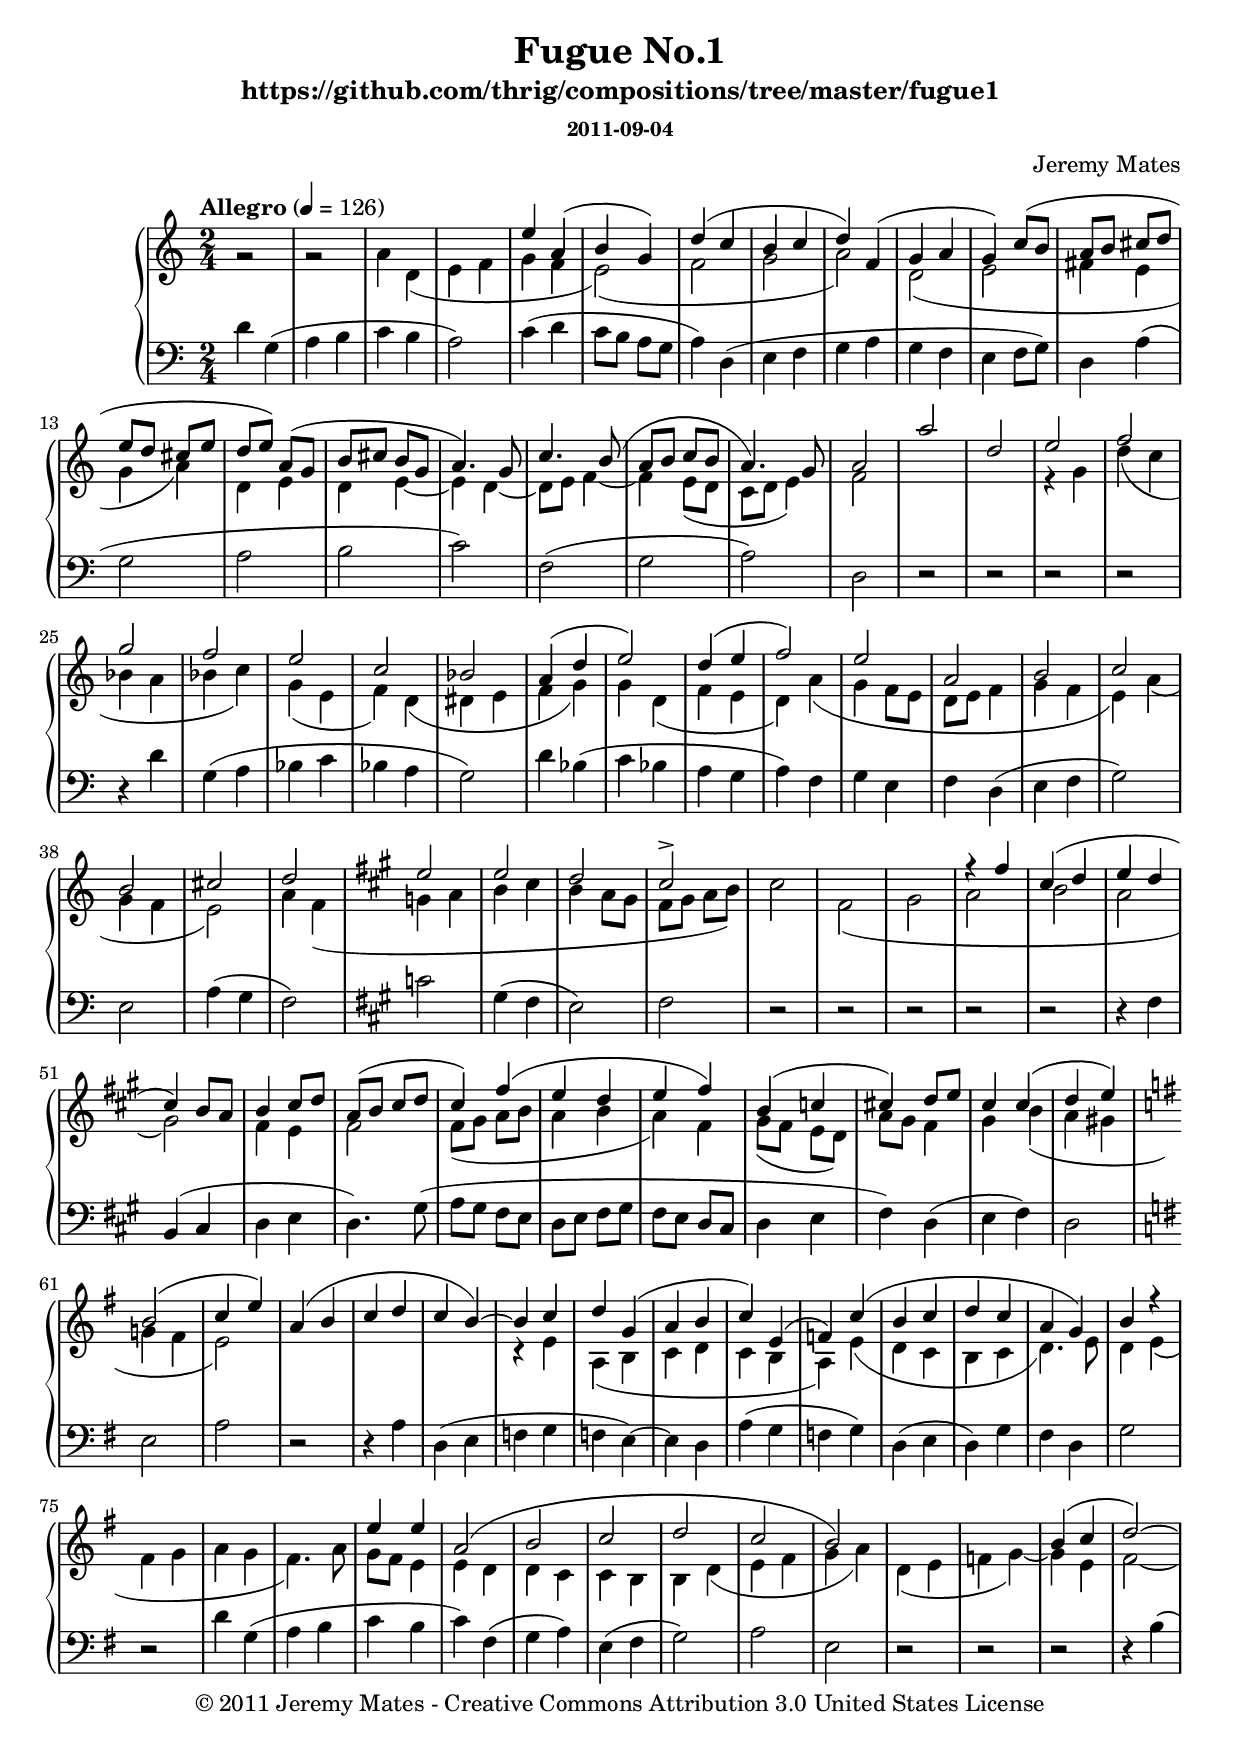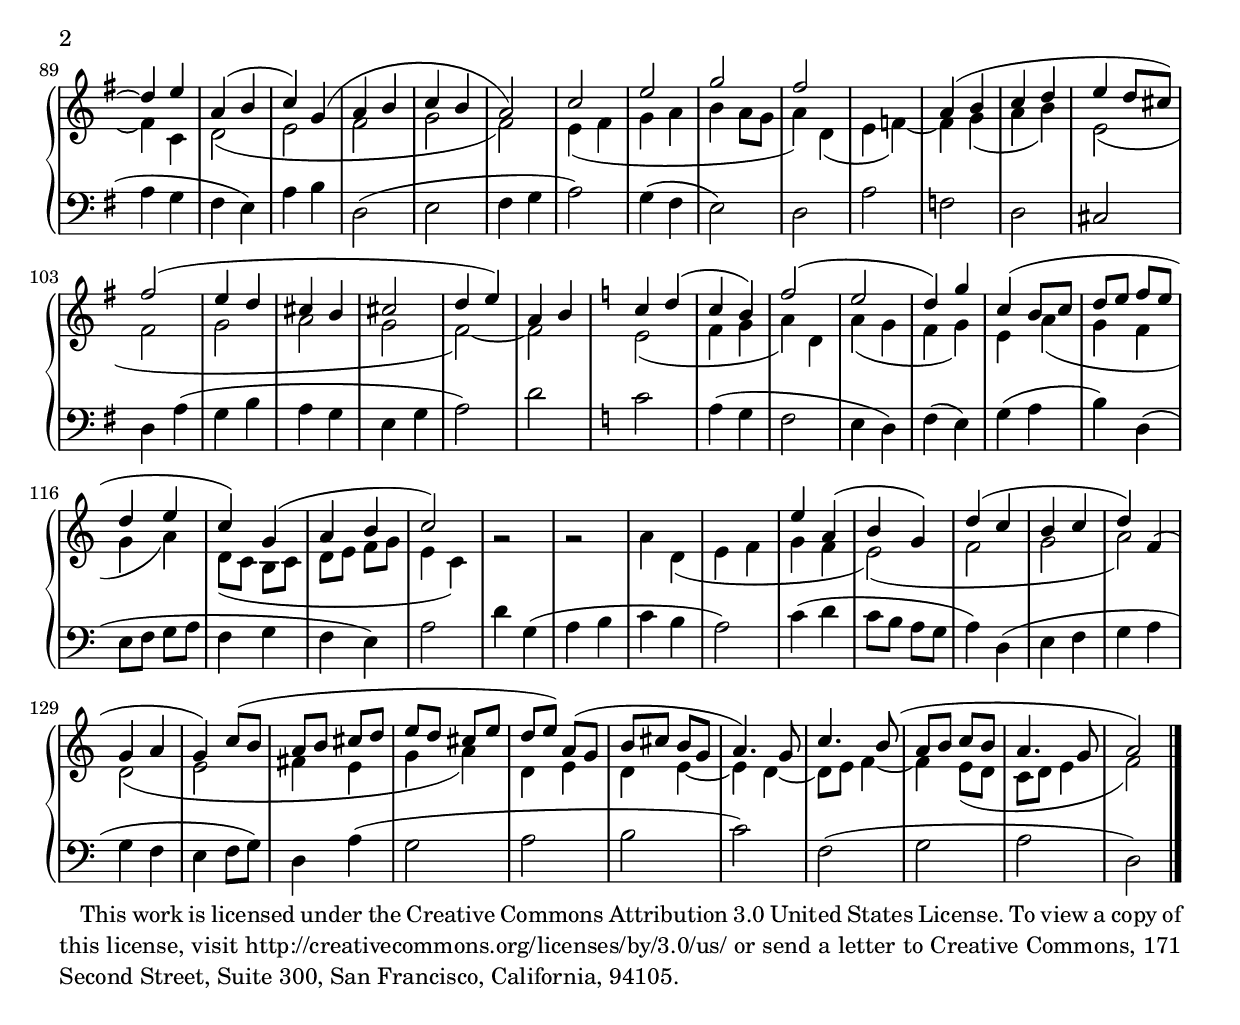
% LilyPond engraving system - http://www.lilypond.org/
%
% Fugue based on material from my invention no.1 plus study of
%
% http://www.amazon.com/Study-Fugue-Alfred-Mann/dp/0486254399
%
% and some time spent doing Counterpointer exercises:
%
% http://www.ars-nova.com/cp/
%
% MIDI playback assumes "Campbells Harpsichord tuned" SoundFont being used.

\version "2.14.0"

% http://www.mail-archive.com/lilypond-user@gnu.org/msg38823.html
\include "articulate.ly"

#(define-markup-list-command (paragraph layout props args) (markup-list?)
 (interpret-markup-list layout props
   (make-justified-lines-markup-list (cons (make-hspace-markup 2) args))))

\header {
  title = "Fugue No.1"
  subtitle = "https://github.com/thrig/compositions/tree/master/fugue1"
  subsubtitle = "2011-09-04"
  composer = "Jeremy Mates"
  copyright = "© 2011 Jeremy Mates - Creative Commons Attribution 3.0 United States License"
}

firstBitUpper = {
<< { \relative d'' {
  s2 |
  s2 |
  s2 |
  s2 |

  e4 a,( |
  b4 g) |
  d'4( c |
  b4 c |

  d4) f,( |
  g4 a |
  g4) c8( b |
  a8 b cis d |

  e8 d cis e |
  d8 e) a,( g |
  b8 cis b g |
  a4.) g8 |

  c4. b8( |
  a8 b c b |
  a4.) g8 |
  a2 |

} } \\ { \relative d' {

  g2\rest |  % otherwise rest placed in wacky position
  g2\rest |
  a4 d,( |
  e4 f |

  g4 f |
  e2)( |
  f2 |
  g2 |

  a2) |
  d,2( |
  e2 |
  fis4 e |

  g4 a) |
  d,4 e |
  d4 e~ |
  e4 d~ |

  d8 e f4~ |
  f4 e8( d |
  c8 d e4) |
  f2 |
} } >>
}

firstBitLower = \relative d' {
  d4 g,( |
  a4 b |
  c4 b |
  a2) |

  c4( d |
  c8 b a g |
  a4) d,( |
  e4 f |

  g4 a |
  g4 f |
  e4 f8 g) |
  d4 a'( |

  g2 |
  a2 |
  b2 |
  c2) |

  f,2( |
  g2 |
  a2) |
  d,2 |
}

secondBitUpper = {
<< { \relative a'' {
  a2 |
  d,2 |
  e2 |
  f2 |

  g2 |
  f2 |
  e2 |
  c2 |

  bes2 |
  a4( d |
  e2) |
  d4( e |

  f2) |
  e2 |
  a,2 |
  b2 |

  c2 |
  b2 |
  cis2 |
  d2 |

} } \\ { \relative d' {

  s2 |
  s2 |
  r4 g |
  d'4( c |

  bes4 a |
  bes4 c) |
  g4( e |
  f4) d( |

  dis4 e |
  f4 g) |
  g4 d( |
  f4 e |

  d4) a'4( |
  g4 f8 e |
  d8 e f4 |
  g4 f |

  e4) a( |
  g4 f |
  e2) |
  a4 f( |
} } >>
}

secondBitLower = \relative d' {
  r2 |
  r2 |
  r2 |
  r2 |

  r4 d |
  g,4( a |
  bes4 c |
  bes4 a |

  g2) |
  d'4 bes( |
  c4 bes |
  a4 g |

  a4) f |
  g4 e |
  f4 d( |
  e4 f |

  g2) |
  e2 |
  a4( g |
  f2) |
}

thirdBitUpper = {
  \key fis \minor

<< { \relative d'' {
  e2 |
  e2 |
  d2 |
  cis2-> |

  s2 |
  s2 |
  s2 |
  fis4\rest fis |

  cis4( d |
  e4 d |
  cis4) b8 a |
  b4 cis8 d |

  a8( b cis d |
  cis4) fis( |
  e4 d |
  e4 fis) |

  b,4( c |
  cis!4) d8 e |
  cis4 cis( |
  d4 e) |

} } \\ { \relative d' {
  g4 a |
  b4 cis |
  b4 a8 gis |
  fis8 gis a b) |

  cis2 |
  fis,2( |
  gis2 |
  a2 |

  b2 |
  a2 |
  gis2) |
  fis4 e |

  fis2 |
  fis8( gis a b |
  a4 b |
  a4) fis |

  gis8( fis e d) |
  a'8 gis fis4 |
  gis4 b4( |
  a4 gis! |

} } >>
}

thirdBitLower = \relative d' {
  \key fis \minor

  c2 |
  gis4( fis |
  e2) |
  fis2 |

  r2 |
  r2 |
  r2 |
  r2 |

  r2 |
  r4 fis4 |
  b,4( cis |
  d4 e |

  d4.) gis8( |
  a8 gis fis e |
  d8 e fis gis |
  fis8 e d cis |

  d4 e |
  fis4) d( |
  e4 fis) |
  d2 |
}

fourthBitUpper = {
  \key e \minor

<< { \relative d'' {
  b2( |
  c4 e4) |
  a,4( b |
  c4 d |

  c4 b~) |
  b4 c |
  d4 g,4( |
  a4 b |

  c4) e,( |
  f4) c'( |
  b c |
  d c |

  a4 g) |
  b4 r4 |
  s2 |
  s2 |

  s2 |
  e4 e |
  a,2( |
  b2 |

  c2 | 
  d2 | 
  c2 | 
  b2) |

} } \\ { \relative d' {
  g!4 fis |
  e2) |
  s2 |
  s2 |

  s2 |
  r4 e |
  a,4( b |
  c4 d |

  c4 b |
  a4) e'( |
  d4 c |
  b4 c |

  d4.) e8 |
  d4 e( |
  fis4 g |
  a4 g |

  fis4.) a8 |
  g8 fis e4 |
  e4 d |
  d4 c |

  c4 b |
  b4 d( |
  e4 fis |
  g4 a) |

} } >>
}

fourthBitLower = \relative d {
  \key e \minor

  e2 |
  a2 |
  r2 |
  r4 a |

  d,4( e |
  f4 g |
  f4 e~) |
  e4 d |

  a'4( g |
  f4 g) |
  d4( e |
  d4) g |

  fis4 d |
  g2 |
  r2 |
  d'4 g,( |

  a4 b |
  c4 b |
  c4) fis,( |
  g4 a) |

  e4( fis |
  g2) |
  a2 |
  e2 |
}

fifthBitUpper = {
<< { \relative d'' {
  s2 |
  s2 |
  b4( c |
  d2~)  |

  d4 e |
  a,4( b |
  c4) g( |
  a4 b |

  c4 b |
  a2) |
  c2 |
  e2 |

  g2 |
  fis2 |
  s2 |
  a,4( b |

  c d |
  e d8 cis) |
  fis2( |
  e4 d |

  cis4 b |
  cis2 |
  d4 e) |
  a,4 b |

} } \\ { \relative d' {
  d4( e  |
  f4 g~) |
  g4 e   |
  fis2~ |

  fis4 c |
  d2( |
  e2 |
  fis2 |

  g2 |
  fis2) |
  e4( fis |
  g4 a |

  b4 a8 g |
  a4) d,( |
  e4 f)~ |
  f4 g( |

  a4 b) |
  e,2( |
  fis2 |
  g2 |

  a2 |
  g2 |
  fis2)~ |
  fis2 |

} } >>
}

fifthBitLower = \relative d' {
  r2 |
  r2 |
  r2 |
  r4 b( |

  a4 g |
  fis4 e) | 
  a4 b | 
  d,2( | 

  e2 | 
  fis4 g | 
  a2) | 
  g4( fis | 

  e2) |
  d2 |
  a'2 |
  f2 |

  d2 |
  cis2 |
  d4 a'( |
  g4 b |

  a4 g |
  e4 g |
  a2) |
  d2 |
}

sixthBitUpper = {
  \key a \minor

<< { \relative d'' {
  c4 d( |
  c4 b) |
  f'2( |
  e2 |

  d4) g |
  c,4( b8 c |
  d8 e f e |
  d4 e4 |

  c4) g( |
  a4 b |
  c2) |
  s2 |

  s2 |
  s2 |
  s2 |
  e4 a,( |

  b4 g) |
  d'4( c |
  b4 c |
  d4) f,( |

  g4 a |
  g4) c8( b |
  a8 b cis d |
  e8 d cis e |

  d8 e) a,( g |
  b8 cis b g |
  a4.) g8 |
  c4. b8( |

  a8 b c b |
  a4. g8 |
  a2)

  \bar "|."

} } \\ { \relative d' {
  e2( |
  f4 g |
  a) d, |
  a'( g |

  f4 g) |
  e4 a( |
  g4 f |
  g4 a) |

  d,8( c b c |
  d8 e f g |
  e4 c) |
  g'2\rest |

  g2\rest |
  a4 d,( |
  e4 f |
  g4 f |

  e2)( |
  f2 |
  g2 |
  a2) |

  d,2( |
  e2 |
  fis4 e |
  g4 a) |

  d,4 e |
  d4 e~ |
  e4 d~ |
  d8 e f4~ |

  f4 e8( d |
  c8 d e4 |
  f2)
  \bar "|."

} } >>
}

sixthBitLower = \relative d' {
  \key a \minor

  c2 |
  a4( g |
  f2 |
  e4 d) |

  f4( e) |
  g4( a |
  b4) d,( |
  e8 f g a |

  f4 g |
  f4 e) |
  a2 |
  d4 g,( |

  a4 b |
  c4 b |
  a2) |
  c4( d |

  c8 b a g |
  a4) d,4( |
  e4 f |
  g4 a |

  g4 f |
  e4 f8 g) |
  d4 a'( |
  g2 |

  a2 |
  b2 |
  c2) |
  f,2( |

  g2 |
  a2 |
  d,2)
  \bar "|."
}

upper = {
  \clef treble
  \time 2/4
  \tempo "Allegro" 4=126

  \firstBitUpper
  \secondBitUpper
  \thirdBitUpper
  \fourthBitUpper
  \fifthBitUpper
  \sixthBitUpper
}

lower = {
  \clef bass

  \firstBitLower
  \secondBitLower
  \thirdBitLower
  \fourthBitLower
  \fifthBitLower
  \sixthBitLower
}

theMusic = {
  \new PianoStaff <<
    \set PianoStaff.midiInstrument = #"glockenspiel"
    \new Staff = "upper" \upper
    \new Staff = "lower" \lower
  >>
}

\book {
  \paper {
   % #(set-paper-size "arch a")
  }
\score {
  \theMusic
  \layout { }
}
\score {
  \unfoldRepeats \articulate {
    % otherwise synth only gets one voice
    \set Score.midiChannelMapping = #'instrument
    \theMusic
  }
  \midi { }
}
  \markuplines { \paragraph {
This work is licensed under the Creative Commons Attribution 3.0 United
States License. To view a copy of this license, visit
http://creativecommons.org/licenses/by/3.0/us/ or send a letter to
Creative Commons, 171 Second Street, Suite 300, San Francisco,
California, 94105.
} }
}
